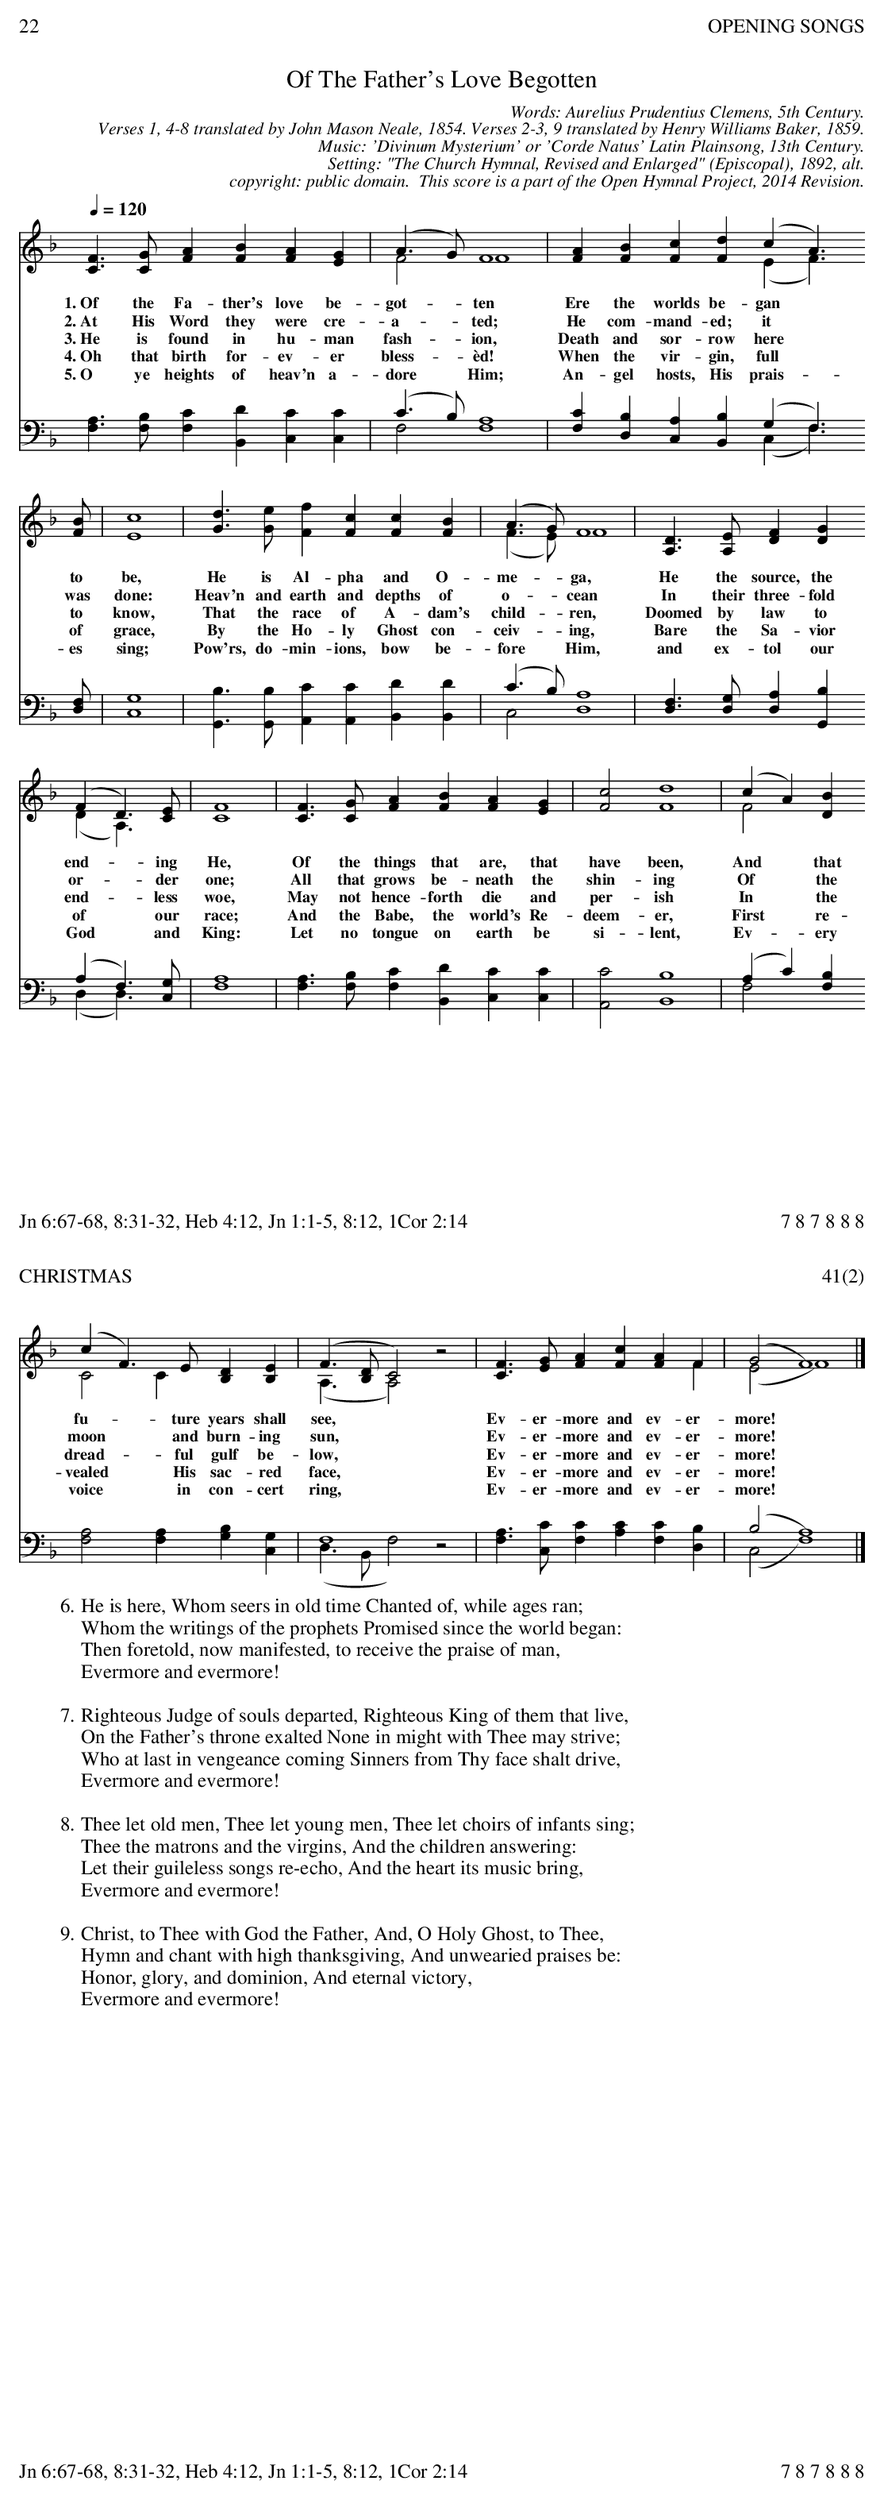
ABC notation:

X:1
T: Of The Father's Love Begotten
C: Words: Aurelius Prudentius Clemens, 5th Century.
C: Verses 1, 4-8 translated by John Mason Neale, 1854. Verses 2-3, 9 translated by Henry Williams Baker, 1859.
C: Music: 'Divinum Mysterium' or 'Corde Natus' Latin Plainsong, 13th Century.
C: Setting: "The Church Hymnal, Revised and Enlarged" (Episcopal), 1892, alt.
C: copyright: public domain.  This score is a part of the Open Hymnal Project, 2014 Revision.
M: none % time signature
L: 1/4 % default length
%%staves (S1V1 S1V2) | (S2V1 S2V2)
V: S1V1 clef=treble
V: S1V2
V: S2V1 clef=bass
V: S2V2
K: F % key signature
[V: S1V1] [Q:1/4=120] F3/2 G/ A B A G | (A3/2 G/) F4 | A B c d (c A3/2)
w: 1.~Of the Fa- ther's love be- got- * ten Ere the worlds be- gan *
w: 2.~At His Word they were cre- a- * ted; He com- mand- ed; it *
w: 3.~He is found in hu- man fash- * ion, Death and sor- row here *
w: 4.~Oh that birth for- ev- er bless- * èd! When the vir- gin, full *
w: 5.~O ye heights of heav'n a- dore * Him; An- gel hosts, His prais- *
[V: S1V2] C3/2 C/ F F F E | F2 F4 | F F F F (E F3/2)
[V: S2V1] A,3/2 B,/ C D C C | (C3/2 B,/) A,4 | C B, A, B, (G, F,3/2)
[V: S2V2] F,3/2 F,/ F, B,, C, C, | F,2 F,4 | F, D, C, B,, (C, F,3/2)
[V: S1V1] B/ | c4 | d3/2 e/ f c c B | (A3/2 G/) F4 | D3/2 E/ F G
w: to be, He is Al- pha and O- me- * ga, He the source, the
w: was done: Heav'n and earth and depths of o- * cean In their three- fold
w: to know, That the race of A- dam's child- * ren, Doomed by law to
w: of grace, By the Ho- ly Ghost con- ceiv- * ing, Bare the Sa- vior
w: es sing; Pow'rs, do- min- ions, bow be- fore * Him, and ex- tol our
[V: S1V2] F/ | E4  | G3/2 G/ F F F F  | (F3/2 E/) F4 | A,3/2 A,/ D D
[V: S2V1] F,/ | G,4 | B,3/2 B,/ C C D D | (C3/2 B,/) A,4 | F,3/2 G,/ A, B,
[V: S2V2] D,/ | C,4 | G,,3/2 G,,/ A,, A,, B,,B,, C,2 D,4 | D,3/2 D,/ D, G,,
[V: S1V1] (F D3/2) E/ | F4 | F3/2 G/ A B A G | c2 d4 | (c A) B
w: end- * ing He, Of the things that are, that have been, And * that
w: or- * der one; All that grows be- neath the shin- ing Of * the
w: end- * less woe, May not hence- forth die and per- ish In * the
w: of * our race; And the Babe, the world's Re- deem- er, First * re-
w: God * and King: Let no tongue on earth be si- lent, Ev- * ery
[V: S1V2] (D A,3/2) C/ | C4 | C3/2 C/ F F F E | F2 F4 | F2 D
[V: S2V1] (A, F,3/2) G,/ | A,4 | A,3/2 B,/ C D C C | C2 B,4 | (A, C) B,
[V: S2V2] (D, D,3/2) C,/ | F,4 | F,3/2 F,/ F, B,, C, C, | A,,2 B,,4 | F,2 F,
%%newpage
%%header "CHRISTMAS		41(2)"
[V: S1V1] (c F3/2) E/ D E | (F3/2 D/ C2) z2 | F3/2 G/ A c A F | (G2 F4) |]
w: fu- * ture years shall see, * * Ev- er- more and ev- er- more! *
w: moon * and burn- ing sun, * * Ev- er- more and ev- er- more! *
w: dread- * ful gulf be- low, * * Ev- er- more and ev- er- more! *
w: vealed * His sac- red face, * * Ev- er- more and ev- er- more! *
w: voice * in con- cert ring, * * Ev- er- more and ev- er- more! *
[V: S1V2] C2 C B, B, | (A,3/2 B,/ A,2) x2 | C3/2 E/ F F F F | (E2 F4) |]
[V: S2V1] A,2 A, B, G, | F,4 x2 | A,3/2 C/ C C C B, | (B,2 A,4) |]
[V: S2V2] F,2 F, G, C, | (D,3/2 B,,/ F,2) z2 | F,3/2 C,/ F, A, F, D, | (C,2 F,4) |]
W:6.He is here, Whom seers in old time Chanted of, while ages ran;
W:Whom the writings of the prophets Promised since the world began:
W:Then foretold, now manifested, to receive the praise of man,
W:Evermore and evermore!
W:
W:7.Righteous Judge of souls departed, Righteous King of them that live,
W:On the Father's throne exalted None in might with Thee may strive;
W:Who at last in vengeance coming Sinners from Thy face shalt drive,
W:Evermore and evermore!
W:
W:8.Thee let old men, Thee let young men, Thee let choirs of infants sing;
W:Thee the matrons and the virgins, And the children answering:
W:Let their guileless songs re-echo, And the heart its music bring,
W:Evermore and evermore!
W:
W:9.Christ, to Thee with God the Father, And, O Holy Ghost, to Thee,
W:Hymn and chant with high thanksgiving, And unwearied praises be:
W:Honor, glory, and dominion, And eternal victory,
W:Evermore and evermore!
